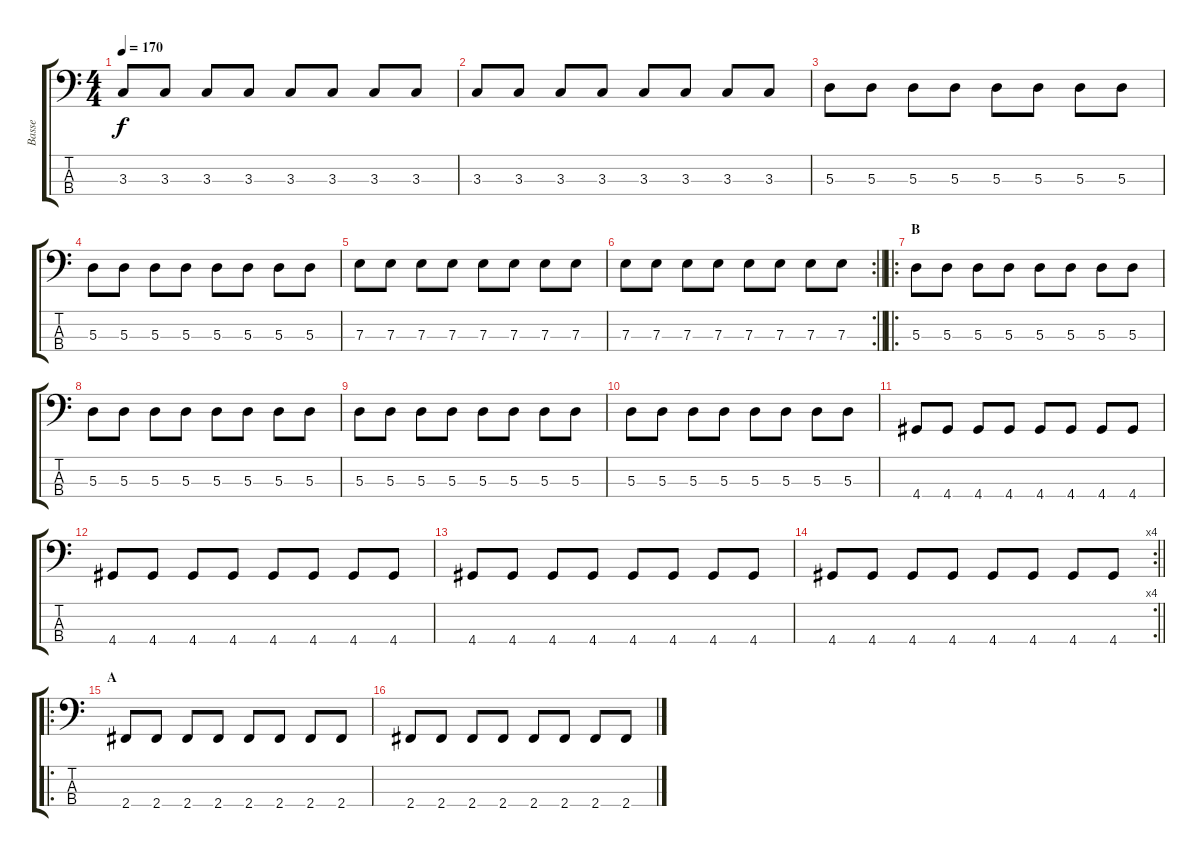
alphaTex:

\track ("Basse" "Basse") {instrument electricbassfinger}
\staff {score tabs}
\tuning (G2 D2 A1 E1) {hide}
\ts (4 4)
\tempo 170
\clef f4
\ks c
3.3.8{dy f} 3.3.8 3.3.8 3.3.8 3.3.8 3.3.8 3.3.8 3.3.8 |
3.3.8 3.3.8 3.3.8 3.3.8 3.3.8 3.3.8 3.3.8 3.3.8 |
5.3.8 5.3.8 5.3.8 5.3.8 5.3.8 5.3.8 5.3.8 5.3.8 |
5.3.8 5.3.8 5.3.8 5.3.8 5.3.8 5.3.8 5.3.8 5.3.8 |
7.3.8 7.3.8 7.3.8 7.3.8 7.3.8 7.3.8 7.3.8 7.3.8 |
\rc 2
\barLineRight lightlight
7.3.8 7.3.8 7.3.8 7.3.8 7.3.8 7.3.8 7.3.8 7.3.8 |
\ro
\section ("" "B")
5.3.8 5.3.8 5.3.8 5.3.8 5.3.8 5.3.8 5.3.8 5.3.8 |
5.3.8 5.3.8 5.3.8 5.3.8 5.3.8 5.3.8 5.3.8 5.3.8 |
5.3.8 5.3.8 5.3.8 5.3.8 5.3.8 5.3.8 5.3.8 5.3.8 |
5.3.8 5.3.8 5.3.8 5.3.8 5.3.8 5.3.8 5.3.8 5.3.8 |
4.4.8 4.4.8 4.4.8 4.4.8 4.4.8 4.4.8 4.4.8 4.4.8 |
4.4.8 4.4.8 4.4.8 4.4.8 4.4.8 4.4.8 4.4.8 4.4.8 |
4.4.8 4.4.8 4.4.8 4.4.8 4.4.8 4.4.8 4.4.8 4.4.8 |
\rc 4
\barLineRight lightlight
4.4.8 4.4.8 4.4.8 4.4.8 4.4.8 4.4.8 4.4.8 4.4.8 |
\ro
\section ("" "A")
2.4.8 2.4.8 2.4.8 2.4.8 2.4.8 2.4.8 2.4.8 2.4.8 |
2.4.8 2.4.8 2.4.8 2.4.8 2.4.8 2.4.8 2.4.8 2.4.8
